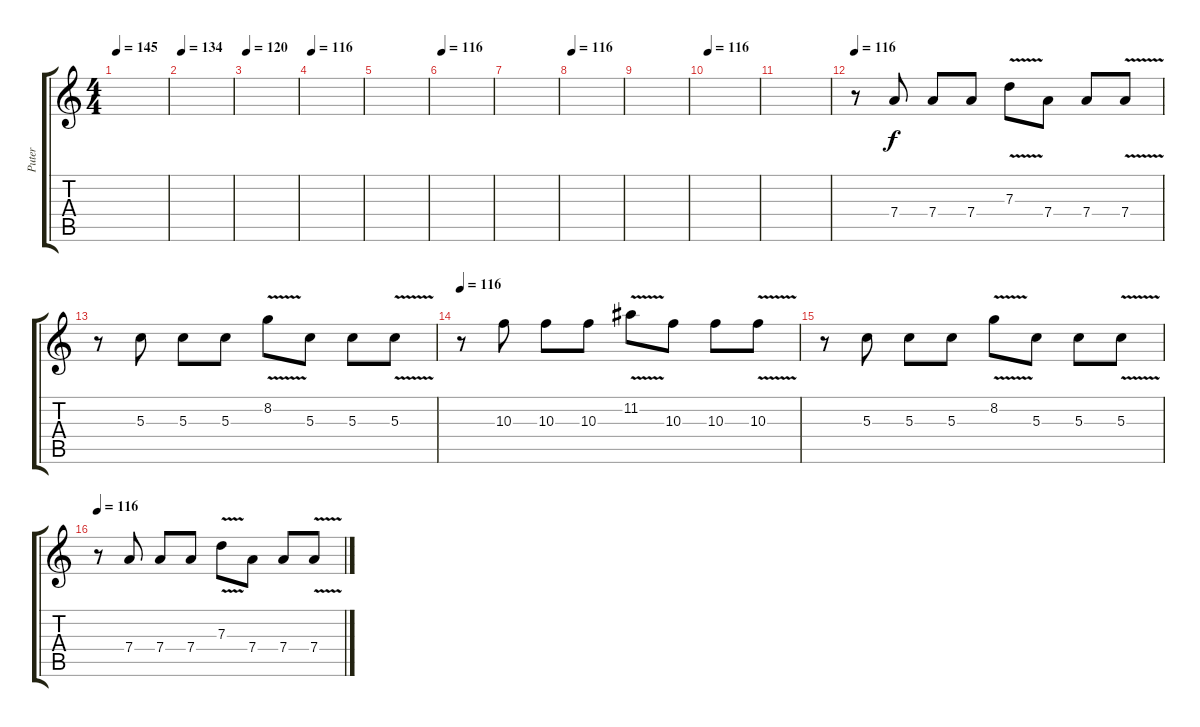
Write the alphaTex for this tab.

\track ("Puter" "Puter") {instrument acousticguitarsteel}
\staff {score tabs}
\tuning (E4 B3 G3 D3 A2 E2) {hide}
\ts (4 4)
\tempo 145
\clef g2
\ks c
|
\tempo 134
|
\tempo 120
|
\tempo 116
|
|
\tempo 116
|
|
\tempo 116
|
|
\tempo 116
|
|
\tempo 116
r.8 7.4.8 7.4.8 7.4.8 7.3{v}.8 7.4.8 7.4.8 7.4{v}.8 |
r.8 5.3.8 5.3.8 5.3.8 8.2{v}.8 5.3.8 5.3.8 5.3{v}.8 |
\tempo 116
r.8 10.3.8 10.3.8 10.3.8 11.2{v}.8 10.3.8 10.3.8 10.3{v}.8 |
r.8 5.3.8 5.3.8 5.3.8 8.2{v}.8 5.3.8 5.3.8 5.3{v}.8 |
\tempo 116
r.8 7.4.8 7.4.8 7.4.8 7.3{v}.8 7.4.8 7.4.8 7.4{v}.8
